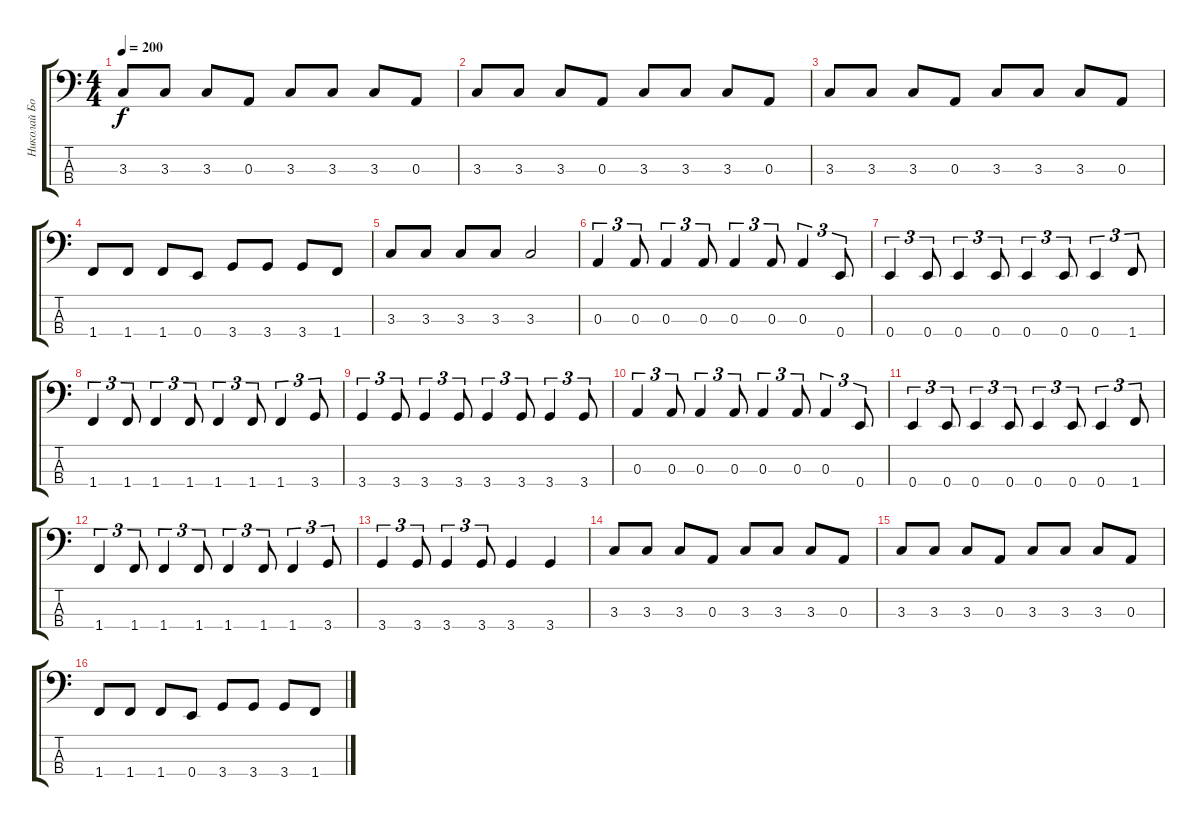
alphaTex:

\track ("Николай Богданов" "Николай Бо") {instrument electricbassfinger}
\staff {score tabs}
\tuning (G2 D2 A1 E1) {hide}
\ts (4 4)
\tempo 200
\clef f4
\ks c
3.3.8{dy f} 3.3.8 3.3.8 0.3.8 3.3.8 3.3.8 3.3.8 0.3.8 |
3.3.8 3.3.8 3.3.8 0.3.8 3.3.8 3.3.8 3.3.8 0.3.8 |
3.3.8 3.3.8 3.3.8 0.3.8 3.3.8 3.3.8 3.3.8 0.3.8 |
1.4.8 1.4.8 1.4.8 0.4.8 3.4.8 3.4.8 3.4.8 1.4.8 |
3.3.8 3.3.8 3.3.8 3.3.8 3.3.2 |
0.3.4{tu (3 2)} 0.3.8{tu (3 2)} 0.3.4{tu (3 2)} 0.3.8{tu (3 2)} 0.3.4{tu (3 2)} 0.3.8{tu (3 2)} 0.3.4{tu (3 2)} 0.4.8{tu (3 2)} |
0.4.4{tu (3 2)} 0.4.8{tu (3 2)} 0.4.4{tu (3 2)} 0.4.8{tu (3 2)} 0.4.4{tu (3 2)} 0.4.8{tu (3 2)} 0.4.4{tu (3 2)} 1.4.8{tu (3 2)} |
1.4.4{tu (3 2)} 1.4.8{tu (3 2)} 1.4.4{tu (3 2)} 1.4.8{tu (3 2)} 1.4.4{tu (3 2)} 1.4.8{tu (3 2)} 1.4.4{tu (3 2)} 3.4.8{tu (3 2)} |
3.4.4{tu (3 2)} 3.4.8{tu (3 2)} 3.4.4{tu (3 2)} 3.4.8{tu (3 2)} 3.4.4{tu (3 2)} 3.4.8{tu (3 2)} 3.4.4{tu (3 2)} 3.4.8{tu (3 2)} |
0.3.4{tu (3 2)} 0.3.8{tu (3 2)} 0.3.4{tu (3 2)} 0.3.8{tu (3 2)} 0.3.4{tu (3 2)} 0.3.8{tu (3 2)} 0.3.4{tu (3 2)} 0.4.8{tu (3 2)} |
0.4.4{tu (3 2)} 0.4.8{tu (3 2)} 0.4.4{tu (3 2)} 0.4.8{tu (3 2)} 0.4.4{tu (3 2)} 0.4.8{tu (3 2)} 0.4.4{tu (3 2)} 1.4.8{tu (3 2)} |
1.4.4{tu (3 2)} 1.4.8{tu (3 2)} 1.4.4{tu (3 2)} 1.4.8{tu (3 2)} 1.4.4{tu (3 2)} 1.4.8{tu (3 2)} 1.4.4{tu (3 2)} 3.4.8{tu (3 2)} |
3.4.4{tu (3 2)} 3.4.8{tu (3 2)} 3.4.4{tu (3 2)} 3.4.8{tu (3 2)} 3.4.4 3.4.4 |
3.3.8 3.3.8 3.3.8 0.3.8 3.3.8 3.3.8 3.3.8 0.3.8 |
3.3.8 3.3.8 3.3.8 0.3.8 3.3.8 3.3.8 3.3.8 0.3.8 |
1.4.8 1.4.8 1.4.8 0.4.8 3.4.8 3.4.8 3.4.8 1.4.8
